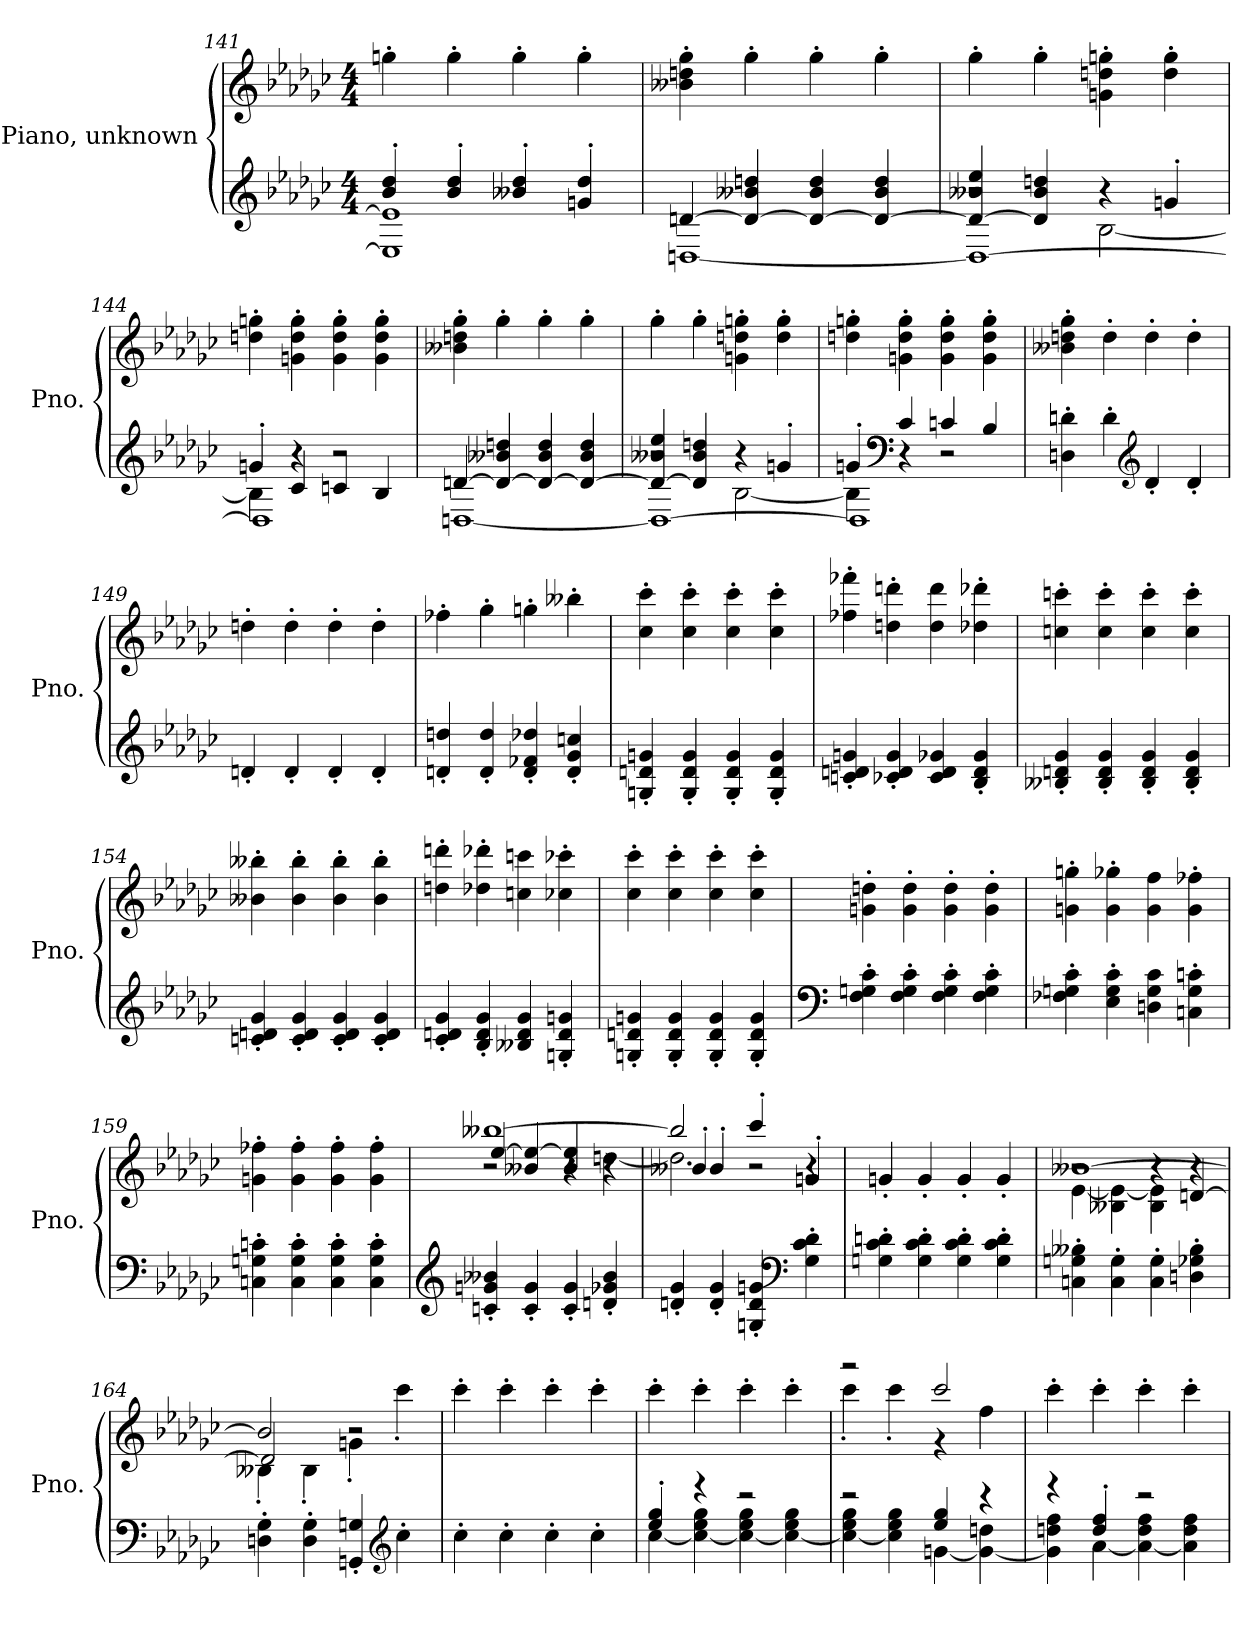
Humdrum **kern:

**kern	**kern
*part1	*part1
*staff2	*staff1
*I"Piano, unknown	*
*I'Pno.	*
!!LO:PB:g=z
*clefG2	*clefG2
*k[b-e-a-d-g-c-]	*k[b-e-a-d-g-c-]
*M4/4	*M4/4
=141	=141
*^	*
4b-/' 4dd-/'	1E-] 1e-]	4ggn'\
4b-/' 4dd-/'	.	4gg'\
4b--X/' 4dd-/'	.	4gg'\
4gn/' 4dd-/'	.	4gg'\
=142	=142	=142
[4dn/	[1Dn	4b--X\' 4ddn\' 4gg-\'
4d/_ 4b--X/ 4ddn/	.	4gg-'\
4d/_ 4b--/ 4dd/	.	4gg-'\
4d/_ 4b--/ 4dd/	.	4gg-'\
=143	=143	=143
*	*^	*
4d/_ 4b--X/ 4ee-/	2r	1D_	4gg-'\
4d/] 4b--/ 4ddn/	.	.	4gg-'\
4r	[2B-\	.	4gn\' 4ddn\' 4ggn\'
4gn'/	.	.	4dd\' 4gg\'
=144	=144	=144	=144
4gn'/	4B-\]	1D]	4ddn\' 4ggn\'
4c-/	4r	.	4gn\' 4dd\' 4gg\'
4cn/	2r	.	4g\' 4dd\' 4gg\'
4B-/	.	.	4g\' 4dd\' 4gg\'
*	*v	*v	*
=145	=145	=145
[4dn/	[1Dn	4b--X\' 4ddn\' 4gg-\'
4d/_ 4b--X/ 4ddn/	.	4gg-'\
4d/_ 4b--/ 4dd/	.	4gg-'\
4d/_ 4b--/ 4dd/	.	4gg-'\
!!LO:LB:g=z
=146	=146	=146
*	*^	*
4d/_ 4b--X/ 4ee-/	2r	1D_	4gg-'\
4d/] 4b--/ 4ddn/	.	.	4gg-'\
4r	[2B-\	.	4gn\' 4ddn\' 4ggn\'
4gn'/	.	.	4dd\' 4gg\'
=147	=147	=147	=147
4gn'/	4B-\]	1D]	4ddn\' 4ggn\'
*clefF4	*	*	*
4c-/	4r	.	4gn\' 4dd\' 4gg\'
4cn/	2r	.	4g\' 4dd\' 4gg\'
4B-/	.	.	4g\' 4dd\' 4gg\'
*v	*v	*v	*
=148	=148
4Dn\' 4dn\'	4b--X\' 4ddn\' 4gg-\'
4d'\	4dd'\
*clefG2	*
4d'/	4dd'\
4d'/	4dd'\
=149	=149
4dn'/	4ddn'\
4d'/	4dd'\
4d'/	4dd'\
4d'/	4dd'\
=150	=150
4dn/' 4ddn/'	4ff-X'\
4d/' 4dd/'	4gg-'\
4d/' 4f-X/' 4dd-X/'	4ggn'\
4d/' 4g-/' 4ccn/'	4bb--X'\
!!LO:LB:g=z
=151	=151
4Gn/' 4dn/' 4gn/'	4cc-\' 4ccc-\'
4G/' 4d/' 4g/'	4cc-\' 4ccc-\'
4G/' 4d/' 4g/'	4cc-\' 4ccc-\'
4G/' 4d/' 4g/'	4cc-\' 4ccc-\'
=152	=152
4cn/' 4dn/' 4gn/'	4ff-X\' 4fff-X\'
4c-X/' 4d/' 4g/'	4ddn\' 4dddn\'
4c-/ 4d/ 4g-X/	4dd\ 4ddd\
4B-/' 4d/' 4g-/'	4dd-X\' 4ddd-X\'
=153	=153
4B--X/' 4dn/' 4g-/'	4ccn\' 4cccn\'
4B--/' 4d/' 4g-/'	4cc\' 4ccc\'
4B--/' 4d/' 4g-/'	4cc\' 4ccc\'
4B--/' 4d/' 4g-/'	4cc\' 4ccc\'
=154	=154
4cn/' 4dn/' 4g-/'	4b--X\' 4bb--X\'
4c/' 4d/' 4g-/'	4b--\' 4bb--\'
4c/' 4d/' 4g-/'	4b--\' 4bb--\'
4c/' 4d/' 4g-/'	4b--\' 4bb--\'
=155	=155
4c-/' 4dn/' 4g-/'	4ddn\' 4dddn\'
4B-/' 4d/' 4g-/'	4dd-X\' 4ddd-X\'
4B--X/ 4d/ 4g-/	4ccn\ 4cccn\
4Gn/' 4d/' 4gn/'	4cc-X\' 4ccc-X\'
!!LO:LB:g=z
=156	=156
4Gn/' 4dn/' 4gn/'	4cc-\' 4ccc-\'
4G/' 4d/' 4g/'	4cc-\' 4ccc-\'
4G/' 4d/' 4g/'	4cc-\' 4ccc-\'
4G/' 4d/' 4g/'	4cc-\' 4ccc-\'
=157	=157
*clefF4	*
4F\' 4Gn\' 4c-\'	4gn\' 4ddn\'
4F\' 4G\' 4c-\'	4g\' 4dd\'
4F\' 4G\' 4c-\'	4g\' 4dd\'
4F\' 4G\' 4c-\'	4g\' 4dd\'
=158	=158
4F-X\' 4Gn\' 4c-\'	4gn\' 4ggn\'
4E-\' 4G\' 4c-\'	4g\' 4gg-X\'
4Dn\ 4G\ 4c-\	4g\ 4ff\
4Cn\' 4G\' 4cn\'	4g\' 4ff-X\'
=159	=159
4Cn\' 4Gn\' 4cn\'	4gn\' 4ff-X\'
4C\' 4G\' 4c\'	4g\' 4ff-\'
4C\' 4G\' 4c\'	4g\' 4ff-\'
4C\' 4G\' 4c\'	4g\' 4ff-\'
!!LO:LB:g=z
=160	=160
*clefG2	*
*	*^
*	*	*^
4cn/' 4gn/' 4b--X/'	[1bb--X	2r	[4ee-/
4c/' 4g/'	.	.	4b--X/ 4ee-/_
4c/' 4g/'	.	4r	4b--/ 4ee-/]
4dn/' 4g-X/' 4b--/'	.	[4ddn\	4r
=161	=161	=161	=161
4dn/' 4g-/'	2bb--/]	2.dd\]	4b--X'/
4d/' 4g-/'	.	.	4b--'/
4Gn/' 4d/' 4gn/'	2r	.	4ccc-'/
*clefF4	*	*	*
4G\' 4c-\' 4d\'	.	4r	4gn'/
*	*v	*v	*v
=162	=162
4Gn\' 4c-\' 4dn\'	4gn'/
4G\' 4c-\' 4d\'	4g'/
4G\' 4c-\' 4d\'	4g'/
4G\' 4c-\' 4d\'	4g'/
=163	=163
*	*^
*	*	*^
4Cn\' 4Gn\' 4B--X\'	[1b--X	[4e-\	2r
4C\' 4G\'	.	4B--X\ 4e-\_	.
4C\' 4G\'	.	4B--\ 4e-\]	4r
4Dn\' 4G-X\' 4B--\'	.	4r	[4dn/
!!LO:LB:g=z	!!	!!
=164	=164	=164	=164
4Dn\' 4G-\'	2b--/]	4B--X'\	2d/]
4D\' 4G-\'	.	4B--'\	.
4GGn/' 4Gn/'	2r	4gn'\	2r
*clefG2	*	*	*
4cc-'\	.	4ccc-'\	.
*	*v	*v	*v
=165	=165
4cc-'\	4ccc-'\
4cc-'\	4ccc-'\
4cc-'\	4ccc-'\
4cc-'\	4ccc-'\
=166	=166
*^	*
4ee-/' 4gg-/'	[4cc-\	4ccc-'\
4r	4cc-\_ 4ee-\ 4gg-\	4ccc-'\
2r	4cc-\_ 4ee-\ 4gg-\	4ccc-'\
.	4cc-\_ 4ee-\ 4gg-\	4ccc-'\
=167	=167	=167
*	*	*^
2r	4cc-\_ 4ee-\ 4gg-\	2r	4ccc-'\
.	4cc-\] 4ee-\ 4gg-\	.	4ccc-'\
4ee-/ 4gg-/	[4gn\	2ccc-/	4r
4r	4g\_ 4ddn\	.	4ff\
*	*	*v	*v
=168	=168	=168
4r	4g\] 4ddn\ 4ff\	4ccc-'\
4dd/' 4ff/'	[4a-\	4ccc-'\
2r	4a-\_ 4dd\ 4ff\	4ccc-'\
.	4a-\] 4dd\ 4ff\	4ccc-'\
*v	*v	*
=	=
*-	*-
